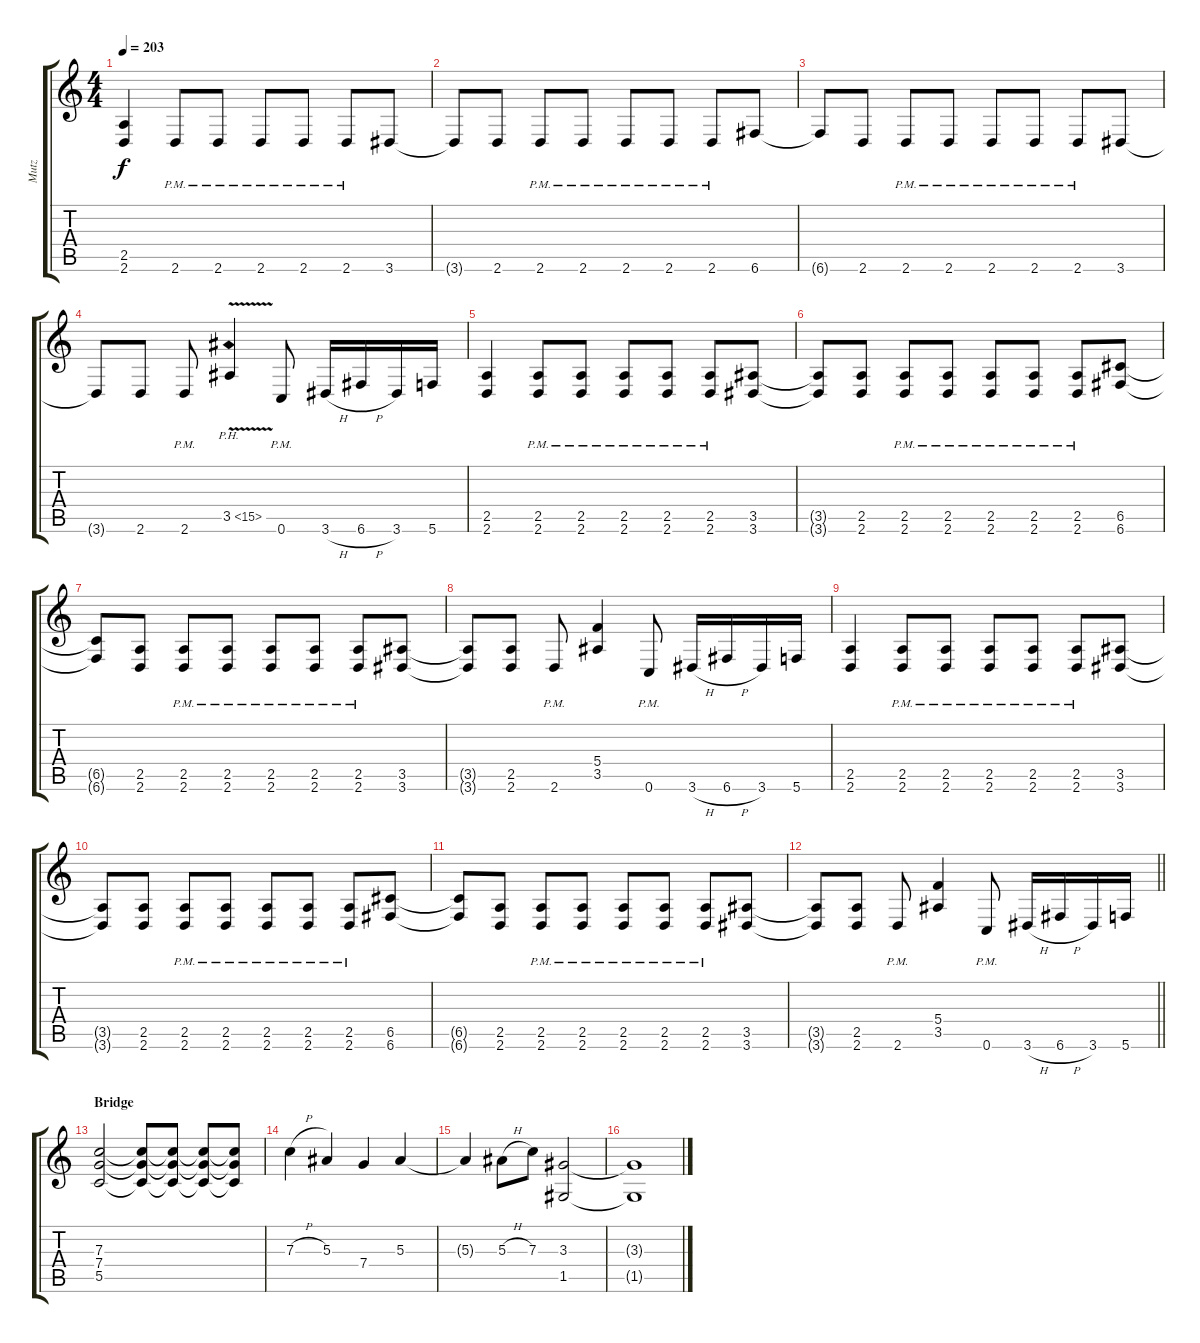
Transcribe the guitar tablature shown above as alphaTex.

\track ("Mutz" "Mutz") {instrument distortionguitar}
\staff {score tabs}
\tuning (D4 A3 F3 C3 G2 C2) {hide}
\ts (4 4)
\tempo 203
\clef g2
\ks c
(2.5 2.6).4{dy f} 2.6{pm}.8 2.6{pm}.8 2.6{pm}.8 2.6{pm}.8 2.6{pm}.8 3.6.8 |
3.6{t}.8 2.6.8 2.6{pm}.8 2.6{pm}.8 2.6{pm}.8 2.6{pm}.8 2.6{pm}.8 6.6.8 |
6.6{t}.8 2.6.8 2.6{pm}.8 2.6{pm}.8 2.6{pm}.8 2.6{pm}.8 2.6{pm}.8 3.6.8 |
3.6{t}.8 2.6.8 2.6{pm}.8 3.5{ph 12 v}.4 0.6{pm}.8 3.6{h}.16 6.6{h}.16 3.6.16 5.6.16 |
(2.5 2.6).4 (2.5 2.6{pm}).8 (2.5 2.6{pm}).8 (2.5 2.6{pm}).8 (2.5 2.6{pm}).8 (2.5 2.6{pm}).8 (3.5 3.6).8 |
(3.5{t} 3.6{t}).8 (2.5 2.6).8 (2.5 2.6{pm}).8 (2.5 2.6{pm}).8 (2.5 2.6{pm}).8 (2.5 2.6{pm}).8 (2.5 2.6{pm}).8 (6.5 6.6).8 |
(6.5{t} 6.6{t}).8 (2.5 2.6).8 (2.5 2.6{pm}).8 (2.5 2.6{pm}).8 (2.5 2.6{pm}).8 (2.5 2.6{pm}).8 (2.5 2.6{pm}).8 (3.5 3.6).8 |
(3.5{t} 3.6{t}).8 (2.5 2.6).8 2.6{pm}.8 (5.4 3.5).4 0.6{pm}.8 3.6{h}.16 6.6{h}.16 3.6.16 5.6.16 |
(2.5 2.6).4 (2.5 2.6{pm}).8 (2.5 2.6{pm}).8 (2.5 2.6{pm}).8 (2.5 2.6{pm}).8 (2.5 2.6{pm}).8 (3.5 3.6).8 |
(3.5{t} 3.6{t}).8 (2.5 2.6).8 (2.5 2.6{pm}).8 (2.5 2.6{pm}).8 (2.5 2.6{pm}).8 (2.5 2.6{pm}).8 (2.5 2.6{pm}).8 (6.5 6.6).8 |
(6.5{t} 6.6{t}).8 (2.5 2.6).8 (2.5 2.6{pm}).8 (2.5 2.6{pm}).8 (2.5 2.6{pm}).8 (2.5 2.6{pm}).8 (2.5 2.6{pm}).8 (3.5 3.6).8 |
\barLineRight lightlight
(3.5{t} 3.6{t}).8 (2.5 2.6).8 2.6{pm}.8 (5.4 3.5).4 0.6{pm}.8 3.6{h}.16 6.6{h}.16 3.6.16 5.6.16 |
\section ("" "Bridge")
(7.3 7.4 5.5).2 (7.3{t} 7.4{t} 5.5{t}).8 (7.3{t} 7.4{t} 5.5{t}).8 (7.3{t} 7.4{t} 5.5{t}).8 (7.3{t} 7.4{t} 5.5{t}).8 |
7.3{h}.4 5.3.4 7.4.4 5.3.4 |
5.3{t}.4 5.3{h}.8 7.3.8 (3.3 1.5).2 |
(3.3{t} 1.5{t}).1
